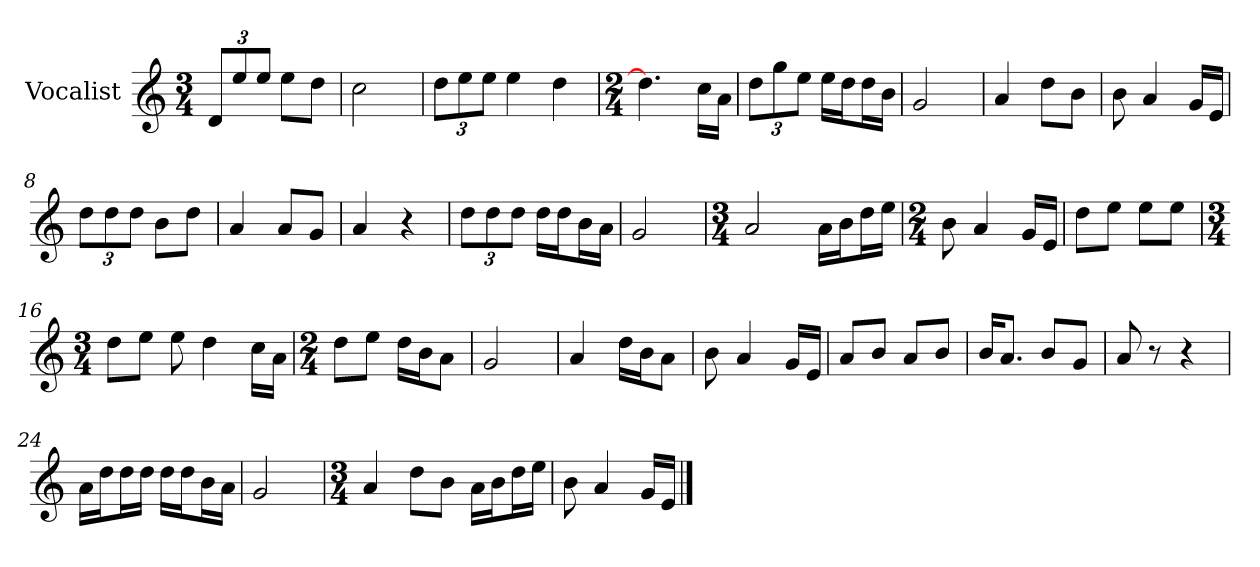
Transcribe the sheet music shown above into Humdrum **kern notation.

**kern
*part1
*staff1
*I"Vocalist
*k[]
*C:
*M3/4
=
12dL
12ee
12eeJ
8eeL
8ddJ
=1
2cc
=2
12ddL
12ee
12eeJ
4ee
4dd
=3
*M2/4
4.dd]
16ccLL
16aJJ
=4
12ddL
12gg
12eeJ
16eeLL
16ddJ
16ddL
16bJJ
=5
2g
=6
4a
8ddL
8bJ
=7
8b
4a
16gLL
16eJJ
=8
12ddL
12dd
12ddJ
8bL
8ddJ
=9
4a
8aL
8gJ
=10
4a
4r
=11
12ddL
12dd
12ddJ
16ddLL
16ddJ
16bL
16aJJ
=12
2g
=13
*M3/4
2a
16aLL
16bJ
16ddL
16eeJJ
=14
*M2/4
8b
4a
16gLL
16eJJ
=15
8ddL
8eeJ
8eeL
8eeJ
=16
*M3/4
8ddL
8eeJ
8ee
4dd
16ccLL
16aJJ
=17
*M2/4
8ddL
8eeJ
16ddLL
16bJ
8aJ
=18
2g
=19
4a
16ddLL
16bJ
8aJ
=20
8b
4a
16gLL
16eJJ
=21
8aL
8bJ
8aL
8bJ
=22
16bKL
8.aJ
8bL
8gJ
=23
8a
8r
4r
=24
16aLL
16ddJ
16ddL
16ddJJ
16ddLL
16ddJ
16bL
16aJJ
=25
2g
=26
*M3/4
4a
8ddL
8bJ
16aLL
16bJ
16ddL
16eeJJ
=27
8b
4a
16gLL
16eJJ
==
*-
